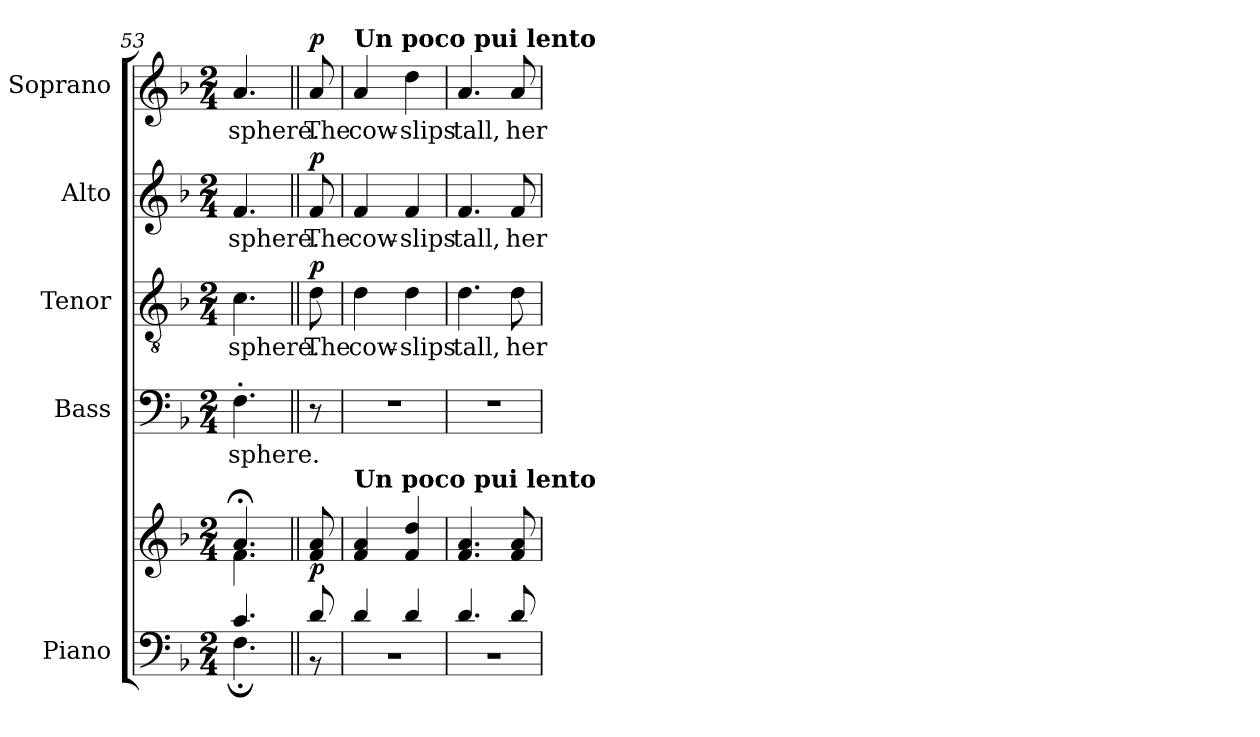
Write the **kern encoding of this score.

**kern	**kern	**dynam	**kern	**text	**kern	**text	**dynam	**kern	**text	**dynam	**kern	**text	**dynam
*part5	*part5	*part5	*part4	*part4	*part3	*part3	*part3	*part2	*part2	*part2	*part1	*part1	*part1
*staff6	*staff5	*staff5/6	*staff4	*staff4	*staff3	*staff3	*staff3	*staff2	*staff2	*staff2	*staff1	*staff1	*staff1
*I"Piano	*	*	*I"Bass	*	*I"Tenor	*	*	*I"Alto	*	*	*I"Soprano	*	*
*I'Pno.	*	*	*I'B.	*	*I'T.	*	*	*I'A.	*	*	*I'S.	*	*
*clefF4	*clefG2	*	*clefF4	*	*clefGv2	*	*	*clefG2	*	*	*clefG2	*	*
*	*	*	*	*	*ITrd7c12	*	*	*	*	*	*	*	*
*k[b-]	*k[b-]	*	*k[b-]	*	*k[b-]	*	*	*k[b-]	*	*	*k[b-]	*	*
*F:	*F:	*	*F:	*	*F:	*	*	*F:	*	*	*F:	*	*
*M2/4	*M2/4	*	*M2/4	*	*M2/4	*	*	*M2/4	*	*	*M2/4	*	*
=53	=53	=53	=53	=53	=53	=53	=53	=53	=53	=53	=53	=53	=53
*^	*^	*	*	*	*	*	*	*	*	*	*	*	*
!	!	!	!	!	!	!LO:LY:b:color=#000000	!	!	!	!	!	!	!	!	!
!	!	!	!	!	!	!	!	!LO:LY:b:color=#000000	!	!	!	!	!	!	!
!	!	!	!	!	!	!	!	!	!	!	!LO:LY:b:color=#000000	!	!	!	!
!	!	!	!	!	!	!	!	!	!	!	!	!	!	!LO:LY:b:color=#000000	!
4.ci/	4.F;i\	4.a;i/	4.fi\	.	4.F'i\	sphere.	4.Ci\	sphere.	.	4.fi/	sphere.	.	4.ai/	sphere.	.
*	*	*v	*v	*	*	*	*	*	*	*	*	*	*	*	*
=54||	=54||	=54||	=54||	=54||	=54||	=54||	=54||	=54||	=54||	=54||	=54||	=54||	=54||	=54||
*	*	*^	*	*	*	*	*	*	*	*	*	*	*	*
!	!	!	!	!	!	!	!	!LO:LY:b:color=#000000	!	!	!	!	!	!	!
*	*	*v	*v	*	*	*	*	*	*	*	*	*	*	*	*
*	*	*^	*	*	*	*	*	*	*	*	*	*	*	*
!	!	!	!	!	!	!	!	!	!	!	!LO:LY:b:color=#000000	!	!	!	!
*	*	*v	*v	*	*	*	*	*	*	*	*	*	*	*	*
*	*	*MM80	*	*	*	*	*	*	*	*	*	*MM80	*	*
*	*	*^	*	*	*	*	*	*	*	*	*	*	*	*
!	!	!	!	!	!	!	!	!	!	!	!	!	!	!LO:LY:b:color=#000000	!
*	*	*v	*v	*	*	*	*	*	*	*	*	*	*	*	*
8di/	8r	8fi/ 8ai	p	8r	.	8Di\	The	p	8fi/	The	p	8ai/	The	p
=55	=55	=55	=55	=55	=55	=55	=55	=55	=55	=55	=55	=55	=55	=55
!	!LO:N:vis=1	!	!	!LO:N:vis=1	!	!	!	!	!	!	!	!	!	!
!	!	!	!	!	!	!	!LO:LY:b:color=#000000	!	!	!	!	!	!	!
!	!	!	!	!	!	!	!	!	!	!LO:LY:b:color=#000000	!	!	!	!
*	*	*MM60	*	*	*	*	*	*	*	*	*	*MM60	*	*
!	!	!	!	!	!	!	!	!	!	!	!	!LO:TX:a:B:t=Un poco pui lento	!	!
!	!	!LO:TX:a:B:t=Un poco pui lento	!	!	!	!	!	!	!	!	!	!	!	!
!	!	!	!	!	!	!	!	!	!	!	!	!	!LO:LY:b:color=#000000	!
4di/	2r	4fi/ 4ai	.	2r	.	4Di\	cow-	.	4fi/	cow-	.	4ai/	cow-	.
!	!	!	!	!	!	!	!LO:LY:b:color=#000000	!	!	!	!	!	!	!
!	!	!	!	!	!	!	!	!	!	!LO:LY:b:color=#000000	!	!	!	!
!	!	!	!	!	!	!	!	!	!	!	!	!	!LO:LY:b:color=#000000	!
4di/	.	4fi/ 4ddi	.	.	.	4Di\	-slips	.	4fi/	-slips	.	4ddi\	-slips	.
=56	=56	=56	=56	=56	=56	=56	=56	=56	=56	=56	=56	=56	=56	=56
!	!LO:N:vis=1	!	!	!LO:N:vis=1	!	!	!	!	!	!	!	!	!	!
!	!	!	!	!	!	!	!LO:LY:b:color=#000000	!	!	!	!	!	!	!
!	!	!	!	!	!	!	!	!	!	!LO:LY:b:color=#000000	!	!	!	!
!	!	!	!	!	!	!	!	!	!	!	!	!	!LO:LY:b:color=#000000	!
4.di/	2r	4.fi/ 4.ai	.	2r	.	4.Di\	tall,	.	4.fi/	tall,	.	4.ai/	tall,	.
!	!	!	!	!	!	!	!LO:LY:b:color=#000000	!	!	!	!	!	!	!
!	!	!	!	!	!	!	!	!	!	!LO:LY:b:color=#000000	!	!	!	!
!	!	!	!	!	!	!	!	!	!	!	!	!	!LO:LY:b:color=#000000	!
8di/	.	8fi/ 8ai	.	.	.	8Di\	her	.	8fi/	her	.	8ai/	her	.
*v	*v	*	*	*	*	*	*	*	*	*	*	*	*	*
=	=	=	=	=	=	=	=	=	=	=	=	=	=
*-	*-	*-	*-	*-	*-	*-	*-	*-	*-	*-	*-	*-	*-
